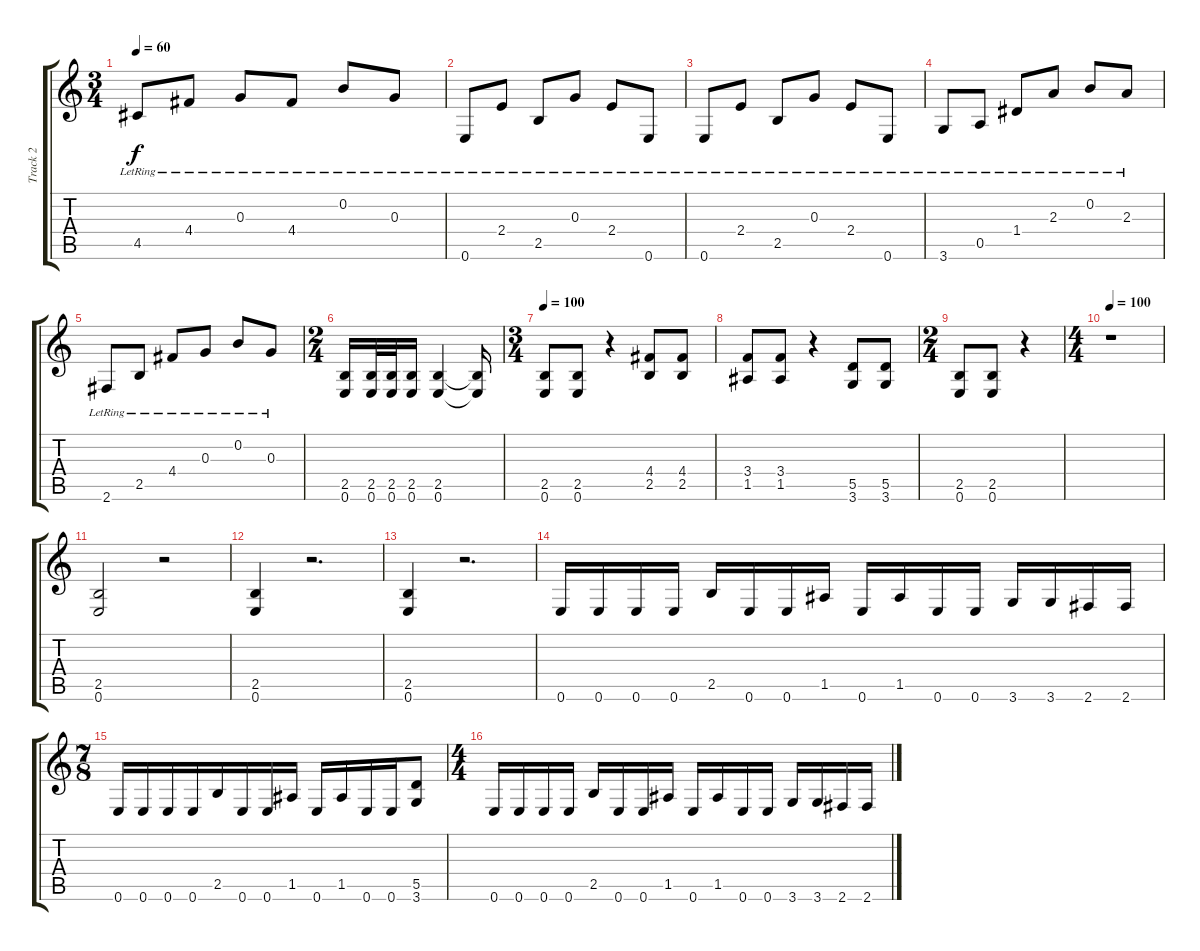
\track ("Track 2" "Track 2") {instrument distortionguitar}
\staff {score tabs}
\tuning (E4 B3 G3 D3 A2 E2) {hide}
\ts (3 4)
\tempo 60
\clef g2
\ks c
4.5{lr}.8{dy f} 4.4{lr}.8 0.3{lr}.8 4.4{lr}.8 0.2{lr}.8 0.3{lr}.8 |
0.6{lr}.8 2.4{lr}.8 2.5{lr}.8 0.3{lr}.8 2.4{lr}.8 0.6{lr}.8 |
0.6{lr}.8 2.4{lr}.8 2.5{lr}.8 0.3{lr}.8 2.4{lr}.8 0.6{lr}.8 |
3.6{lr}.8 0.5{lr}.8 1.4{lr}.8 2.3{lr}.8 0.2{lr}.8 2.3{lr}.8 |
2.6{lr}.8 2.5{lr}.8 4.4{lr}.8 0.3{lr}.8 0.2{lr}.8 0.3{lr}.8 |
\ts (2 4)
(2.5 0.6).16{instrument distortionguitar} (2.5 0.6).32 (2.5 0.6).32 (2.5 0.6).16 (2.5 0.6).4 (2.5{t} 0.6{t}).16 |
\ts (3 4)
\tempo 100
(2.5 0.6).8 (2.5 0.6).8 r.4 (4.4 2.5).8 (4.4 2.5).8 |
(3.4 1.5).8 (3.4 1.5).8 r.4 (5.5 3.6).8 (5.5 3.6).8 |
\ts (2 4)
(2.5 0.6).8 (2.5 0.6).8 r.4 |
\ts (4 4)
\tempo 100
r.1 |
(2.5 0.6).2 r.2 |
(2.5 0.6).4 r.2{d} |
(2.5 0.6).4 r.2{d} |
0.6.16 0.6.16 0.6.16 0.6.16 2.5.16 0.6.16 0.6.16 1.5.16 0.6.16 1.5.16 0.6.16 0.6.16 3.6.16 3.6.16 2.6.16 2.6.16 |
\ts (7 8)
0.6.16 0.6.16 0.6.16 0.6.16 2.5.16 0.6.16 0.6.16 1.5.16 0.6.16 1.5.16 0.6.16 0.6.16 (5.5 3.6).8 |
\ts (4 4)
0.6.16 0.6.16 0.6.16 0.6.16 2.5.16 0.6.16 0.6.16 1.5.16 0.6.16 1.5.16 0.6.16 0.6.16 3.6.16 3.6.16 2.6.16 2.6.16
